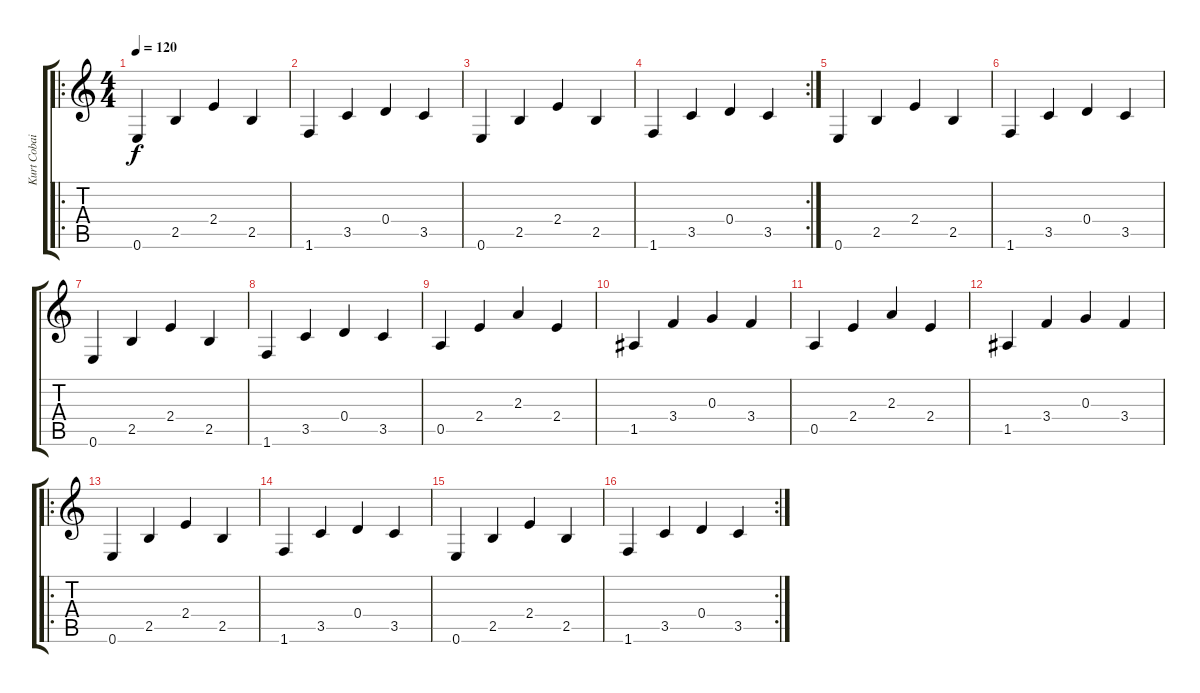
\track ("Kurt Cobain" "Kurt Cobai") {instrument electricguitarclean}
\staff {score tabs}
\tuning (E4 B3 G3 D3 A2 E2) {hide}
\ro
\ts (4 4)
\tempo 120
\clef g2
\ks c
0.6.4{dy f} 2.5.4 2.4.4 2.5.4 |
1.6.4 3.5.4 0.4.4 3.5.4 |
0.6.4 2.5.4 2.4.4 2.5.4 |
\rc 2
1.6.4 3.5.4 0.4.4 3.5.4 |
0.6.4 2.5.4 2.4.4 2.5.4 |
1.6.4 3.5.4 0.4.4 3.5.4 |
0.6.4 2.5.4 2.4.4 2.5.4 |
1.6.4 3.5.4 0.4.4 3.5.4 |
0.5.4 2.4.4 2.3.4 2.4.4 |
1.5.4 3.4.4 0.3.4 3.4.4 |
0.5.4 2.4.4 2.3.4 2.4.4 |
1.5.4 3.4.4 0.3.4 3.4.4 |
\ro
0.6.4 2.5.4 2.4.4 2.5.4 |
1.6.4 3.5.4 0.4.4 3.5.4 |
0.6.4 2.5.4 2.4.4 2.5.4 |
\rc 2
1.6.4 3.5.4 0.4.4 3.5.4
